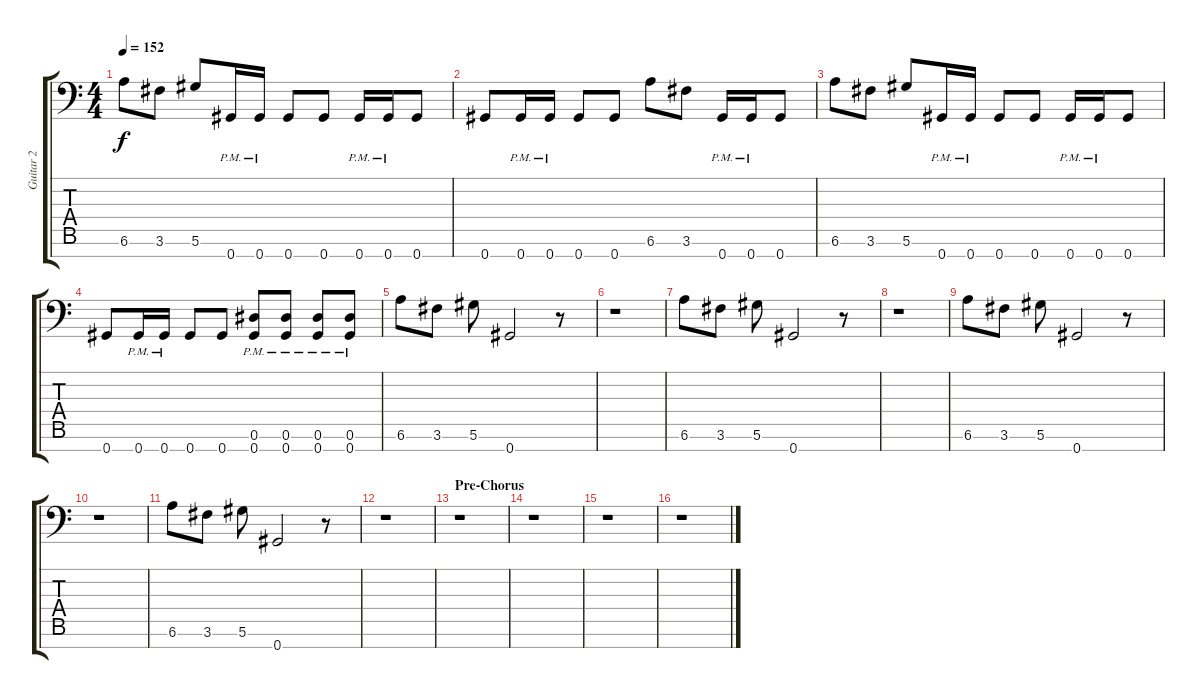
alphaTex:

\track ("Guitar 2" "Guitar 2") {instrument overdrivenguitar}
\staff {score tabs}
\tuning (Eb4 Bb3 Gb3 Db3 Ab2 Eb2 Ab1) {hide}
\ts (4 4)
\tempo 152
\clef f4
\ks c
6.6.8{dy f} 3.6.8 5.6.8 0.7{pm}.16 0.7{pm}.16 0.7.8 0.7.8 0.7{pm}.16 0.7{pm}.16 0.7.8 |
0.7.8 0.7{pm}.16 0.7{pm}.16 0.7.8 0.7.8 6.6.8 3.6.8 0.7{pm}.16 0.7{pm}.16 0.7.8 |
6.6.8 3.6.8 5.6.8 0.7{pm}.16 0.7{pm}.16 0.7.8 0.7.8 0.7{pm}.16 0.7{pm}.16 0.7.8 |
0.7.8 0.7{pm}.16 0.7{pm}.16 0.7.8 0.7.8 (0.6{pm} 0.7{pm}).8 (0.6{pm} 0.7{pm}).8 (0.6{pm} 0.7{pm}).8 (0.6{pm} 0.7{pm}).8 |
6.6.8 3.6.8 5.6.8 0.7.2 r.8 |
r.1 |
6.6.8 3.6.8 5.6.8 0.7.2 r.8 |
r.1 |
6.6.8 3.6.8 5.6.8 0.7.2 r.8 |
r.1 |
6.6.8 3.6.8 5.6.8 0.7.2 r.8 |
\section ("" "")
r.1 |
\section ("" "Pre-Chorus")
r.1 |
r.1 |
r.1 |
r.1
